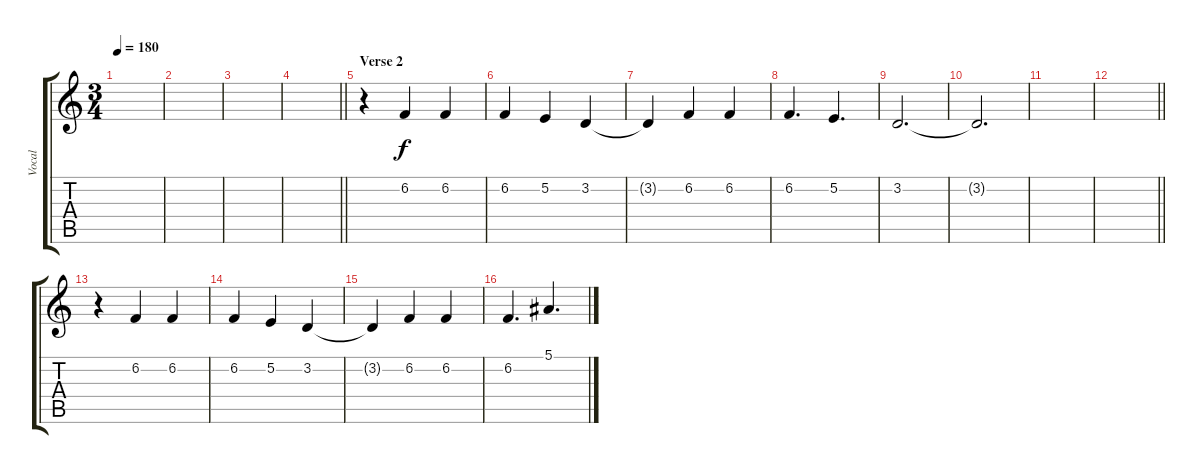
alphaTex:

\track ("Vocal " "Vocal ") {instrument violin}
\staff {score tabs}
\tuning (F4 B3 G3 D3 A2 E2) {hide}
\ts (3 4)
\tempo 180
\clef g2
\ks c
|
|
|
\barLineRight lightlight
|
\section ("" "Verse 2")
r.4 6.2.4 6.2.4 |
6.2.4 5.2.4 3.2.4 |
3.2{t}.4 6.2.4 6.2.4 |
6.2.4{d} 5.2.4{d} |
3.2.2{d} |
3.2{t}.2{d} |
|
\barLineRight lightlight
|
r.4 6.2.4 6.2.4 |
6.2.4 5.2.4 3.2.4 |
3.2{t}.4 6.2.4 6.2.4 |
6.2.4{d} 5.1.4{d}
